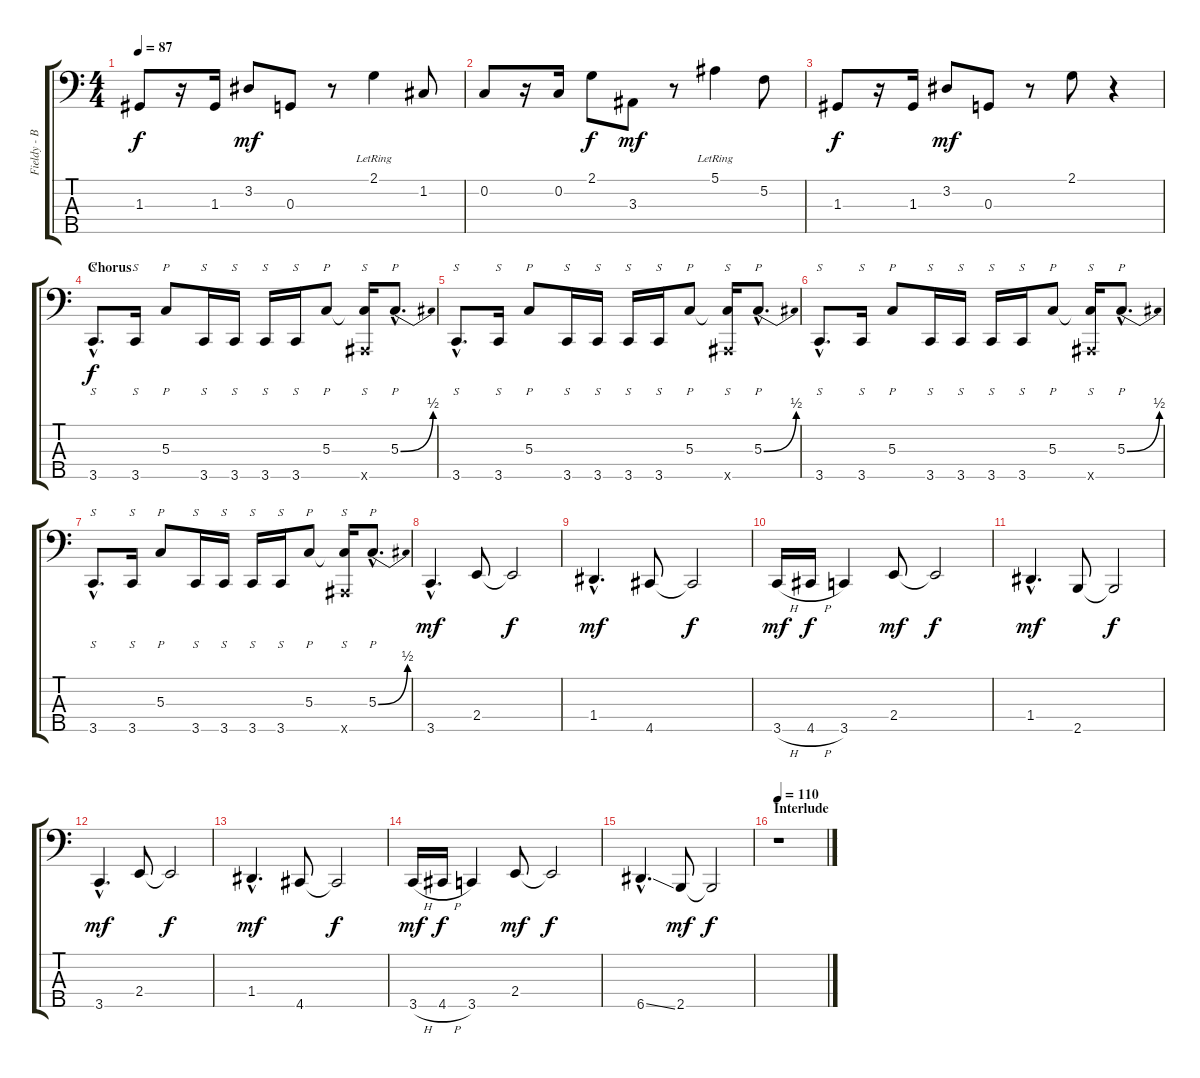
\track ("Fieldy - Bass" "Fieldy - B") {instrument electricbassfinger}
\staff {score tabs}
\tuning (F2 C2 G1 D1 A0) {hide}
\ts (4 4)
\tempo 87
\clef f4
\ks c
1.3.8{dy f} r.16 1.3.16 3.2.8{dy mf} 0.3.8 r.8 2.1{lr}.4 1.2.8 |
0.2.8 r.16 0.2.16 2.1.8{dy f} 3.3.8{dy mf} r.8 5.1{lr}.4 5.2.8 |
1.3.8{dy f} r.16 1.3.16 3.2.8{dy mf} 0.3.8 r.8 2.1.8 r.4 |
\section ("" "Chorus")
3.5{hac}.8{s d dy f volume 16 instrument slapbass1} 3.5.16{s} 5.3.8{p} 3.5.16{s} 3.5.16{s} 3.5.16{s} 3.5.16{s} 5.3.8{p} (5.3{t} 1.5{x}).16{s} 5.3{be (bend 0 0 60 2) hac}.8{p d} |
3.5{hac}.8{s d} 3.5.16{s} 5.3.8{p} 3.5.16{s} 3.5.16{s} 3.5.16{s} 3.5.16{s} 5.3.8{p} (5.3{t} 1.5{x}).16{s} 5.3{be (bend 0 0 60 2) hac}.8{p d} |
3.5{hac}.8{s d} 3.5.16{s} 5.3.8{p} 3.5.16{s} 3.5.16{s} 3.5.16{s} 3.5.16{s} 5.3.8{p} (5.3{t} 1.5{x}).16{s} 5.3{be (bend 0 0 60 2) hac}.8{p d} |
3.5{hac}.8{s d} 3.5.16{s} 5.3.8{p} 3.5.16{s} 3.5.16{s} 3.5.16{s} 3.5.16{s} 5.3.8{p} (5.3{t} 1.5{x}).16{s} 5.3{be (bend 0 0 60 2) hac}.8{p d} |
3.5{hac}.4{d dy mf volume 16 instrument slapbass1} 2.4.8 2.4{t}.2{dy f} |
1.4{hac}.4{d dy mf} 4.5.8 4.5{t}.2{dy f} |
3.5{h}.16{dy mf} 4.5{h}.16{dy f} 3.5.4 2.4.8{dy mf} 2.4{t}.2{dy f} |
1.4{hac}.4{d dy mf} 2.5.8 2.5{t}.2{dy f} |
3.5{hac}.4{d dy mf} 2.4.8 2.4{t}.2{dy f} |
1.4{hac}.4{d dy mf} 4.5.8 4.5{t}.2{dy f} |
3.5{h}.16{dy mf} 4.5{h}.16{dy f} 3.5.4 2.4.8{dy mf} 2.4{t}.2{dy f} |
6.5{ss hac}.4{d} 2.5.8{dy mf} 2.5{t}.2{dy f} |
\section ("" "Interlude")
\tempo 110
r.1{volume 16 instrument electricbassfinger}
